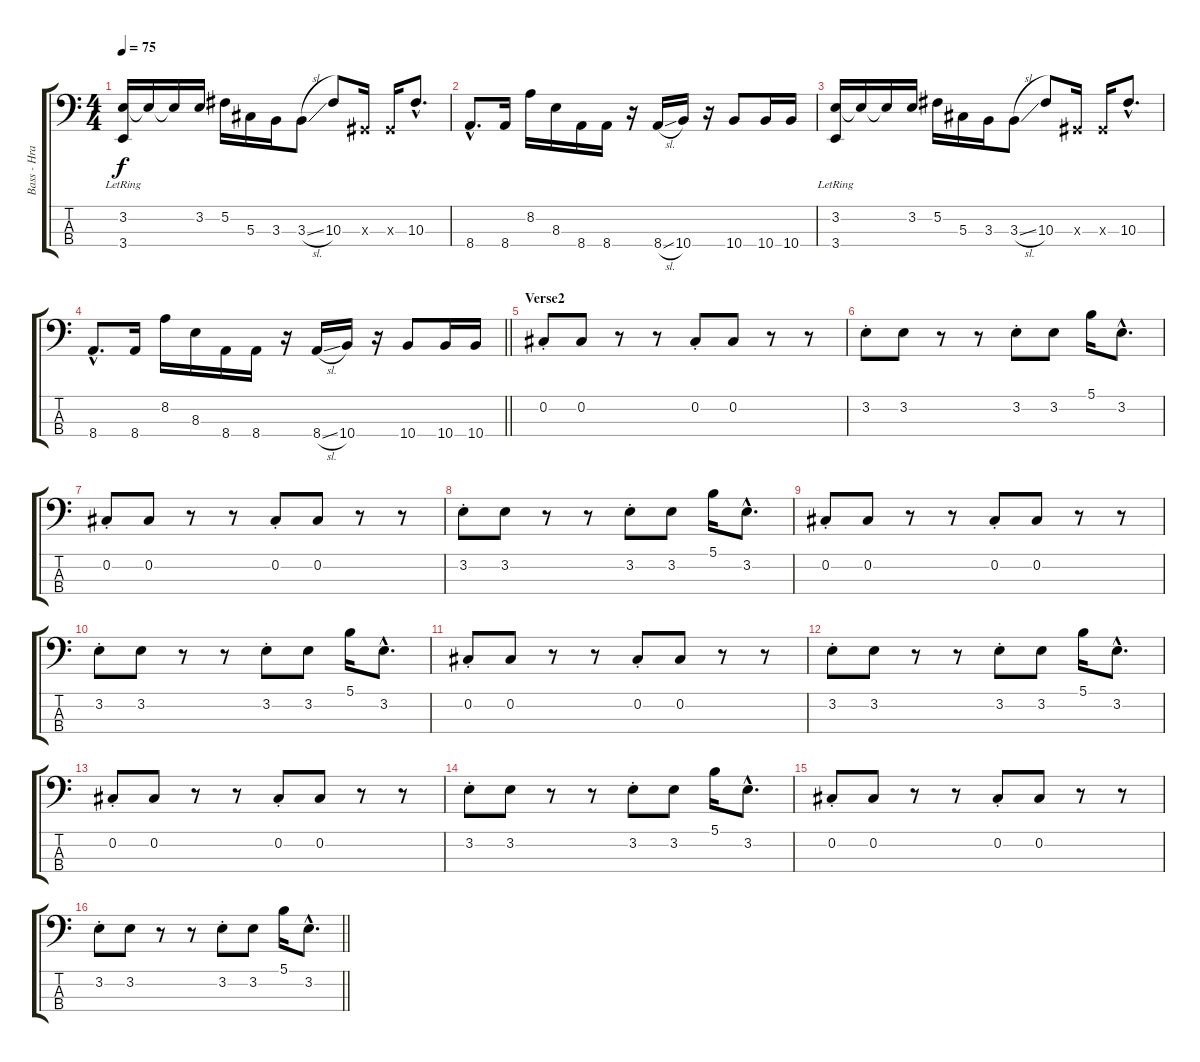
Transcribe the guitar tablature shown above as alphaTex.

\track ("Bass - Hraq Chanchanian" "Bass - Hra") {instrument electricbassfinger}
\staff {score tabs}
\tuning (Gb2 Db2 Ab1 Db1) {hide}
\ts (4 4)
\tempo 75
\clef f4
\ks c
(3.2 3.4{lr}).16{dy f} 3.2{t}.16 3.2{t}.16 3.2.16 5.2.16 5.3.16 3.3.16 3.3{sl}.8 10.3.8 0.3{x}.16 0.3{x}.16 10.3{hac}.8{d} |
8.4{hac}.8{d} 8.4.16 8.2.16 8.3.16 8.4.16 8.4.16 r.16 8.4{sl}.16 10.4.16 r.16 10.4.8 10.4.16 10.4.16 |
(3.2 3.4{lr}).16 3.2{t}.16 3.2{t}.16 3.2.16 5.2.16 5.3.16 3.3.16 3.3{sl}.8 10.3.8 0.3{x}.16 0.3{x}.16 10.3{hac}.8{d} |
\barLineRight lightlight
8.4{hac}.8{d} 8.4.16 8.2.16 8.3.16 8.4.16 8.4.16 r.16 8.4{sl}.16 10.4.16 r.16 10.4.8 10.4.16 10.4.16 |
\section ("" "Verse2")
0.2{st}.8 0.2.8 r.8 r.8 0.2{st}.8 0.2.8 r.8 r.8 |
3.2{st}.8 3.2.8 r.8 r.8 3.2{st}.8 3.2.8 5.1.16 3.2{hac}.8{d} |
0.2{st}.8 0.2.8 r.8 r.8 0.2{st}.8 0.2.8 r.8 r.8 |
3.2{st}.8 3.2.8 r.8 r.8 3.2{st}.8 3.2.8 5.1.16 3.2{hac}.8{d} |
0.2{st}.8 0.2.8 r.8 r.8 0.2{st}.8 0.2.8 r.8 r.8 |
3.2{st}.8 3.2.8 r.8 r.8 3.2{st}.8 3.2.8 5.1.16 3.2{hac}.8{d} |
0.2{st}.8 0.2.8 r.8 r.8 0.2{st}.8 0.2.8 r.8 r.8 |
3.2{st}.8 3.2.8 r.8 r.8 3.2{st}.8 3.2.8 5.1.16 3.2{hac}.8{d} |
0.2{st}.8 0.2.8 r.8 r.8 0.2{st}.8 0.2.8 r.8 r.8 |
3.2{st}.8 3.2.8 r.8 r.8 3.2{st}.8 3.2.8 5.1.16 3.2{hac}.8{d} |
0.2{st}.8 0.2.8 r.8 r.8 0.2{st}.8 0.2.8 r.8 r.8 |
\barLineRight lightlight
3.2{st}.8 3.2.8 r.8 r.8 3.2{st}.8 3.2.8 5.1.16 3.2{hac}.8{d}
